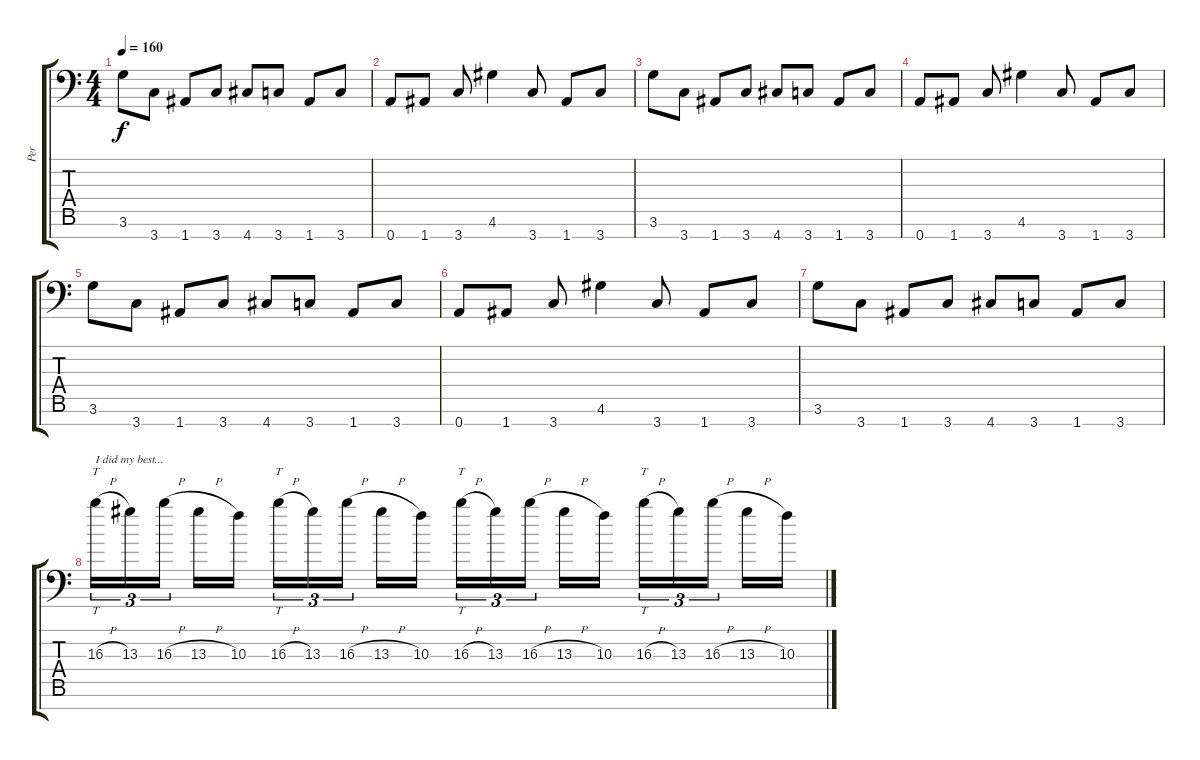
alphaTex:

\track ("Per" "Per") {instrument distortionguitar}
\staff {score tabs}
\tuning (E4 B3 G3 D3 A2 E2 A1) {hide}
\ts (4 4)
\tempo 160
\clef f4
\ks c
3.6.8{dy f} 3.7.8 1.7.8 3.7.8 4.7.8 3.7.8 1.7.8 3.7.8 |
0.7.8 1.7.8 3.7.8 4.6.4 3.7.8 1.7.8 3.7.8 |
3.6.8 3.7.8 1.7.8 3.7.8 4.7.8 3.7.8 1.7.8 3.7.8 |
0.7.8 1.7.8 3.7.8 4.6.4 3.7.8 1.7.8 3.7.8 |
3.6.8 3.7.8 1.7.8 3.7.8 4.7.8 3.7.8 1.7.8 3.7.8 |
0.7.8 1.7.8 3.7.8 4.6.4 3.7.8 1.7.8 3.7.8 |
3.6.8 3.7.8 1.7.8 3.7.8 4.7.8 3.7.8 1.7.8 3.7.8 |
16.3{h}.16{tt tu (3 2) txt "I did my best..."} 13.3.16{tu (3 2)} 16.3{h}.16{tu (3 2)} 13.3{h}.16 10.3.16 16.3{h}.16{tt tu (3 2)} 13.3.16{tu (3 2)} 16.3{h}.16{tu (3 2)} 13.3{h}.16 10.3.16 16.3{h}.16{tt tu (3 2)} 13.3.16{tu (3 2)} 16.3{h}.16{tu (3 2)} 13.3{h}.16 10.3.16 16.3{h}.16{tt tu (3 2)} 13.3.16{tu (3 2)} 16.3{h}.16{tu (3 2)} 13.3{h}.16 10.3.16
